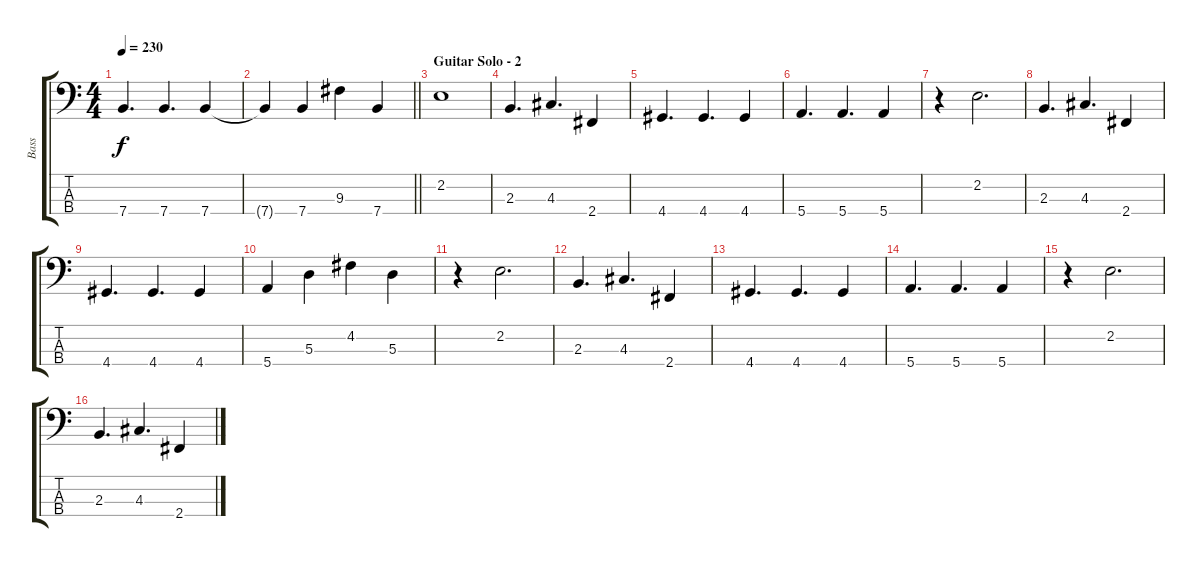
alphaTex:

\track ("Bass" "Bass") {instrument electricbassfinger}
\staff {score tabs}
\tuning (G2 D2 A1 E1) {hide}
\ts (4 4)
\tempo 230
\clef f4
\ks c
7.4.4{d dy f} 7.4.4{d} 7.4.4 |
\barLineRight lightlight
7.4{t}.4 7.4.4 9.3.4 7.4.4 |
\section ("" "Guitar Solo - 2")
2.2.1 |
2.3.4{d} 4.3.4{d} 2.4.4 |
4.4.4{d} 4.4.4{d} 4.4.4 |
5.4.4{d} 5.4.4{d} 5.4.4 |
r.4 2.2.2{d} |
2.3.4{d} 4.3.4{d} 2.4.4 |
4.4.4{d} 4.4.4{d} 4.4.4 |
5.4.4 5.3.4 4.2.4 5.3.4 |
r.4 2.2.2{d} |
2.3.4{d} 4.3.4{d} 2.4.4 |
4.4.4{d} 4.4.4{d} 4.4.4 |
5.4.4{d} 5.4.4{d} 5.4.4 |
r.4 2.2.2{d} |
2.3.4{d} 4.3.4{d} 2.4.4
